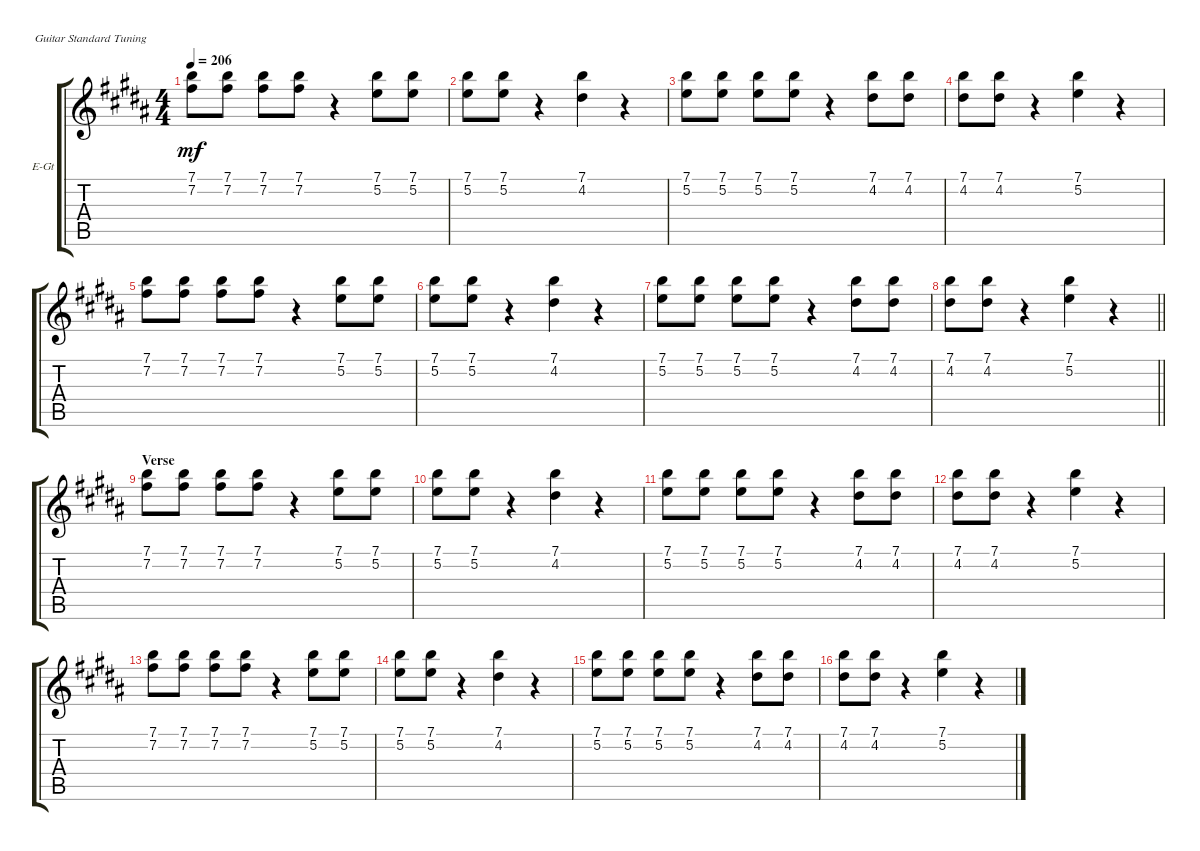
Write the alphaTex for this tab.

\defaultSystemsLayout 4
\bracketExtendMode groupsimilarinstruments
\firstSystemTrackNameOrientation horizontal
\otherSystemsTrackNameOrientation horizontal
\track ("Guitar 2" "E-Gt") {instrument distortionguitar}
\staff {score tabs}
\tuning (E4 B3 G3 D3 A2 E2)
\ts (4 4)
\tempo 206
\clef g2
\ks b
(7.2 7.1).8{dy mf} (7.2 7.1).8 (7.2 7.1).8 (7.2 7.1).8 r.4 (5.2 7.1).8 (5.2 7.1).8 |
(7.1 5.2).8 (7.1 5.2).8 r.4 (7.1 4.2).4 r.4 |
(5.2 7.1).8 (5.2 7.1).8 (5.2 7.1).8 (5.2 7.1).8 r.4 (4.2 7.1).8 (4.2 7.1).8 |
(4.2 7.1).8 (4.2 7.1).8 r.4 (5.2 7.1).4 r.4 |
(7.2 7.1).8 (7.2 7.1).8 (7.2 7.1).8 (7.2 7.1).8 r.4 (5.2 7.1).8 (5.2 7.1).8 |
(7.1 5.2).8 (7.1 5.2).8 r.4 (7.1 4.2).4 r.4 |
(5.2 7.1).8 (5.2 7.1).8 (5.2 7.1).8 (5.2 7.1).8 r.4 (4.2 7.1).8 (4.2 7.1).8 |
\barLineRight lightlight
(4.2 7.1).8 (4.2 7.1).8 r.4 (5.2 7.1).4 r.4 |
\section ("" "Verse")
(7.2 7.1).8 (7.2 7.1).8 (7.2 7.1).8 (7.2 7.1).8 r.4 (5.2 7.1).8 (5.2 7.1).8 |
(7.1 5.2).8 (7.1 5.2).8 r.4 (7.1 4.2).4 r.4 |
(5.2 7.1).8 (5.2 7.1).8 (5.2 7.1).8 (5.2 7.1).8 r.4 (4.2 7.1).8 (4.2 7.1).8 |
(4.2 7.1).8 (4.2 7.1).8 r.4 (5.2 7.1).4 r.4 |
(7.2 7.1).8 (7.2 7.1).8 (7.2 7.1).8 (7.2 7.1).8 r.4 (5.2 7.1).8 (5.2 7.1).8 |
(7.1 5.2).8 (7.1 5.2).8 r.4 (7.1 4.2).4 r.4 |
(5.2 7.1).8 (5.2 7.1).8 (5.2 7.1).8 (5.2 7.1).8 r.4 (4.2 7.1).8 (4.2 7.1).8 |
(4.2 7.1).8 (4.2 7.1).8 r.4 (5.2 7.1).4 r.4
